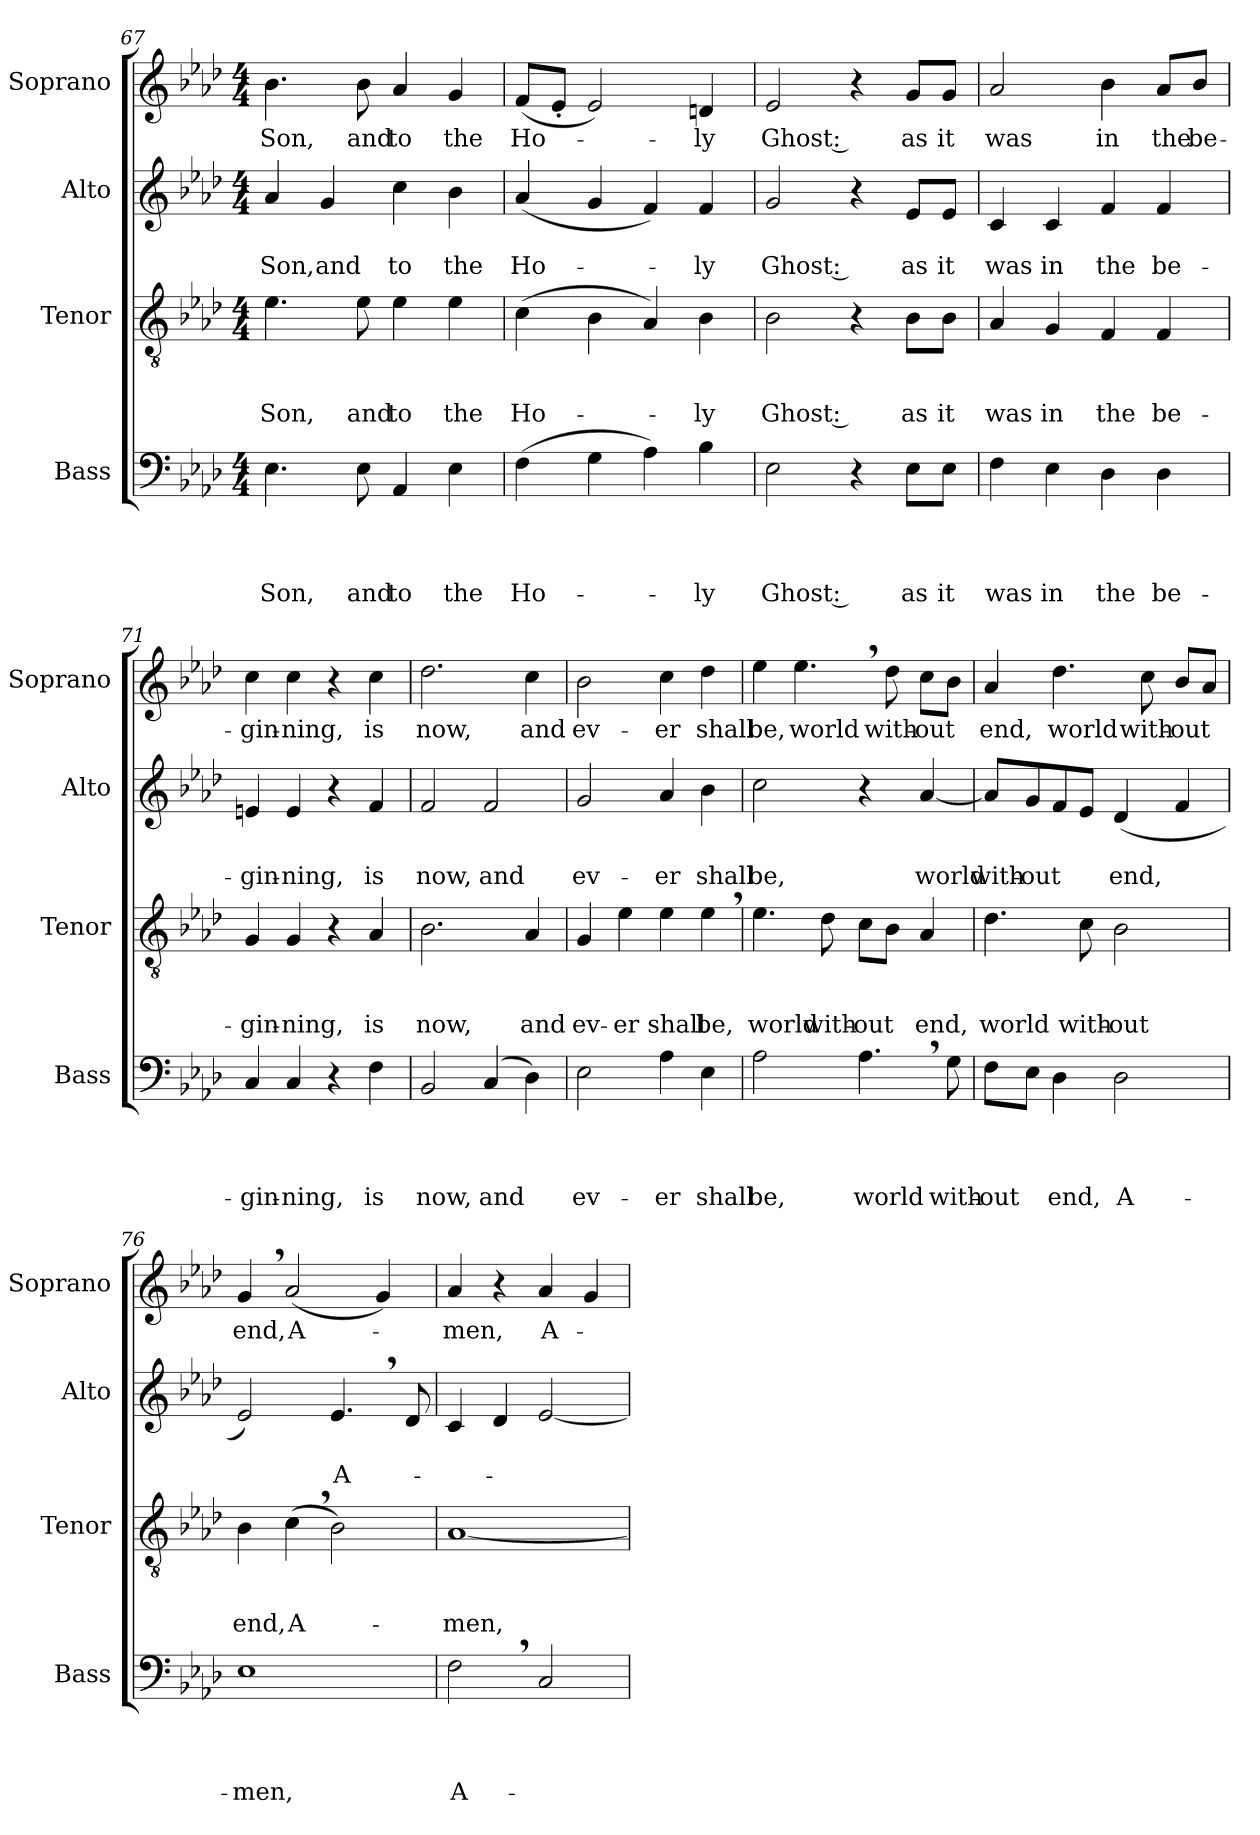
**kern	**text	**text	**text	**text	**kern	**text	**text	**text	**kern	**text	**text	**kern	**text
*part4	*part4	*part4	*part4	*part4	*part3	*part3	*part3	*part3	*part2	*part2	*part2	*part1	*part1
*staff4	*staff4	*staff4	*staff4	*staff4	*staff3	*staff3	*staff3	*staff3	*staff2	*staff2	*staff2	*staff1	*staff1
*I"Bass	*	*	*	*	*I"Tenor	*	*	*	*I"Alto	*	*	*I"Soprano	*
*I'Bass	*	*	*	*	*I'Tenor	*	*	*	*I'Alto	*	*	*I'Soprano	*
*clefF4	*	*	*	*	*clefGv2	*	*	*	*clefG2	*	*	*clefG2	*
*k[b-e-a-d-]	*	*	*	*	*k[b-e-a-d-]	*	*	*	*k[b-e-a-d-]	*	*	*k[b-e-a-d-]	*
*A-:	*	*	*	*	*A-:	*	*	*	*A-:	*	*	*A-:	*
*M4/4	*	*	*	*	*M4/4	*	*	*	*M4/4	*	*	*M4/4	*
=67	=67	=67	=67	=67	=67	=67	=67	=67	=67	=67	=67	=67	=67
!	!	!	!	!LO:LY:b	!	!	!	!LO:LY:b	!	!	!LO:LY:b	!	!LO:LY:b
4.E-\	.	.	.	Son,	4.e-\	.	.	Son,	4a-/	.	Son,	4.b-\	Son,
!	!	!	!	!	!	!	!	!	!	!	!LO:LY:b	!	!
.	.	.	.	.	.	.	.	.	4g/	.	and	.	.
!	!	!	!	!LO:LY:b	!	!	!	!LO:LY:b	!	!	!	!	!LO:LY:b
8E-\	.	.	.	and	8e-\	.	.	and	.	.	.	8b-\	and
!	!	!	!	!LO:LY:b	!	!	!	!LO:LY:b	!	!	!LO:LY:b	!	!LO:LY:b
4AA-/	.	.	.	to	4e-\	.	.	to	4cc\	.	to	4a-/	to
!	!	!	!	!LO:LY:b	!	!	!	!LO:LY:b	!	!	!LO:LY:b	!	!LO:LY:b
4E-\	.	.	.	the	4e-\	.	.	the	4b-\	.	the	4g/	the
=68	=68	=68	=68	=68	=68	=68	=68	=68	=68	=68	=68	=68	=68
!	!	!	!	!LO:LY:b	!	!	!	!LO:LY:b	!	!	!LO:LY:b	!	!LO:LY:b
(>4F\	.	.	.	Ho-	(>4c\	.	.	Ho-	(<4a-/	.	Ho-	(<8f/L	Ho-
.	.	.	.	.	.	.	.	.	.	.	.	8e-'</J	.
4G\	.	.	.	.	4B-\	.	.	.	4g/	.	.	2e-/)	.
4A-\)	.	.	.	.	4A-/)	.	.	.	4f/)	.	.	.	.
!	!	!	!	!LO:LY:b	!	!	!	!LO:LY:b	!	!	!LO:LY:b	!	!LO:LY:b
4B-\	.	.	.	-ly	4B-\	.	.	-ly	4f/	.	-ly	4dn/	-ly
!!LO:PB:g=z
=69	=69	=69	=69	=69	=69	=69	=69	=69	=69	=69	=69	=69	=69
!	!	!	!	!LO:LY:b	!	!	!	!LO:LY:b	!	!	!LO:LY:b	!	!LO:LY:b
2E-\	.	.	.	Ghost :	2B-\	.	.	Ghost :	2g/	.	Ghost :	2e-/	Ghost :
4r	.	.	.	.	4r	.	.	.	4r	.	.	4r	.
!	!	!	!	!LO:LY:b	!	!	!	!LO:LY:b	!	!	!LO:LY:b	!	!LO:LY:b
8E-\L	.	.	.	as	8B-\L	.	.	as	8e-/L	.	as	8g/L	as
!	!	!	!	!LO:LY:b	!	!	!	!LO:LY:b	!	!	!LO:LY:b	!	!LO:LY:b
8E-\J	.	.	.	it	8B-\J	.	.	it	8e-/J	.	it	8g/J	it
=70	=70	=70	=70	=70	=70	=70	=70	=70	=70	=70	=70	=70	=70
!	!	!	!	!LO:LY:b	!	!	!	!LO:LY:b	!	!	!LO:LY:b	!	!LO:LY:b
4F\	.	.	.	was	4A-/	.	.	was	4c/	.	was	2a-/	was
!	!	!	!	!LO:LY:b	!	!	!	!LO:LY:b	!	!	!LO:LY:b	!	!
4E-\	.	.	.	in	4G/	.	.	in	4c/	.	in	.	.
!	!	!	!	!LO:LY:b	!	!	!	!LO:LY:b	!	!	!LO:LY:b	!	!LO:LY:b
4D-\	.	.	.	the	4F/	.	.	the	4f/	.	the	4b-\	in
!	!	!	!	!LO:LY:b	!	!	!	!LO:LY:b	!	!	!LO:LY:b	!	!LO:LY:b
4D-\	.	.	.	be-	4F/	.	.	be-	4f/	.	be-	8a-/L	the
!	!	!	!	!	!	!	!	!	!	!	!	!	!LO:LY:b
.	.	.	.	.	.	.	.	.	.	.	.	8b-/J	be-
=71	=71	=71	=71	=71	=71	=71	=71	=71	=71	=71	=71	=71	=71
!	!	!	!	!LO:LY:b	!	!	!	!LO:LY:b	!	!	!LO:LY:b	!	!LO:LY:b
4C/	.	.	.	-gin-	4G/	.	.	-gin-	4en/	.	-gin-	4cc\	-gin-
!	!	!	!	!LO:LY:b	!	!	!	!LO:LY:b	!	!	!LO:LY:b	!	!LO:LY:b
4C/	.	.	.	-ning,	4G/	.	.	-ning,	4e/	.	-ning,	4cc\	-ning,
4r	.	.	.	.	4r	.	.	.	4r	.	.	4r	.
!	!	!	!	!LO:LY:b	!	!	!	!LO:LY:b	!	!	!LO:LY:b	!	!LO:LY:b
4F\	.	.	.	is	4A-/	.	.	is	4f/	.	is	4cc\	is
=72	=72	=72	=72	=72	=72	=72	=72	=72	=72	=72	=72	=72	=72
!	!	!	!	!LO:LY:b	!	!	!	!LO:LY:b	!	!	!LO:LY:b	!	!LO:LY:b
2BB-/	.	.	.	now,	2.B-\	.	.	now,	2f/	.	now,	2.dd-\	now,
!	!	!	!	!LO:LY:b	!	!	!	!	!	!	!LO:LY:b	!	!
(4C/	.	.	.	and	.	.	.	.	2f/	.	and	.	.
!	!	!	!	!	!	!	!	!LO:LY:b	!	!	!	!	!LO:LY:b
4D-\)	.	.	.	.	4A-/	.	.	and	.	.	.	4cc\	and
=73	=73	=73	=73	=73	=73	=73	=73	=73	=73	=73	=73	=73	=73
!	!	!	!	!LO:LY:b	!	!	!	!LO:LY:b	!	!	!LO:LY:b	!	!LO:LY:b
2E-\	.	.	.	ev-	4G/	.	.	ev-	2g/	.	ev-	2b-\	ev-
!	!	!	!	!	!	!	!	!LO:LY:b	!	!	!	!	!
.	.	.	.	.	4e-\	.	.	-er	.	.	.	.	.
!	!	!	!	!LO:LY:b	!	!	!	!LO:LY:b	!	!	!LO:LY:b	!	!LO:LY:b
4A-\	.	.	.	-er	4e-\	.	.	shall	4a-/	.	-er	4cc\	-er
!	!	!	!	!LO:LY:b	!	!	!	!LO:LY:b	!	!	!LO:LY:b	!	!LO:LY:b
4E-\	.	.	.	shall	4e-,>\	.	.	be,	4b-\	.	shall	4dd-\	shall
!!LO:LB:g=z
=74	=74	=74	=74	=74	=74	=74	=74	=74	=74	=74	=74	=74	=74
!	!	!	!	!LO:LY:b	!	!	!	!LO:LY:b	!	!	!LO:LY:b	!	!LO:LY:b
2A-\	.	.	.	be,	4.e-\	.	.	world	2cc\	.	be,	4ee-\	be,
!	!	!	!	!	!	!	!	!	!	!	!	!	!LO:LY:b
.	.	.	.	.	.	.	.	.	.	.	.	4.ee-,>\	world
!	!	!	!	!	!	!	!	!LO:LY:b	!	!	!	!	!
.	.	.	.	.	8d-\	.	.	with-	.	.	.	.	.
!	!	!	!	!LO:LY:b	!	!	!	!LO:LY:b	!	!	!	!	!
4.A-,>\	.	.	.	world	8c\L	.	.	-out	4r	.	.	.	.
!	!	!	!	!	!	!	!	!	!	!	!	!	!LO:LY:b
.	.	.	.	.	8B-\J	.	.	.	.	.	.	8dd-\	with-
!	!	!	!	!	!	!	!	!LO:LY:b	!	!	!LO:LY:b	!	!LO:LY:b
.	.	.	.	.	4A-/	.	.	end,	[<4a-/	.	world	8cc\L	-out
!	!	!	!	!LO:LY:b	!	!	!	!	!	!	!	!	!
8G\	.	.	.	with-	.	.	.	.	.	.	.	8b-\J	.
=75	=75	=75	=75	=75	=75	=75	=75	=75	=75	=75	=75	=75	=75
!	!	!	!	!LO:LY:b	!	!	!	!LO:LY:b	!	!	!LO:LY:b	!	!LO:LY:b
8F\L	.	.	.	-out	4.d-\	.	.	world	8a-/L]	.	with-	4a-/	end,
!	!	!	!	!	!	!	!	!	!	!	!LO:LY:b	!	!
8E-\J	.	.	.	.	.	.	.	.	8g/	.	-out	.	.
!	!	!	!	!LO:LY:b	!	!	!	!	!	!	!	!	!LO:LY:b
4D-\	.	.	.	end,	.	.	.	.	8f/	.	.	4.dd-\	world
!	!	!	!	!	!	!	!	!LO:LY:b	!	!	!	!	!
.	.	.	.	.	8c\	.	.	with-	8e-/J	.	.	.	.
!	!	!	!	!LO:LY:b	!	!	!	!LO:LY:b:rj	!	!	!LO:LY:b	!	!
2D-\	.	.	.	A-	2B-\	.	.	-out	(4d-/	.	end,	.	.
!	!	!	!	!	!	!	!	!	!	!	!	!	!LO:LY:b
.	.	.	.	.	.	.	.	.	.	.	.	8cc\	with-
!	!	!	!	!	!	!	!	!	!	!	!	!	!LO:LY:b
.	.	.	.	.	.	.	.	.	4f/	.	.	8b-/L	-out
.	.	.	.	.	.	.	.	.	.	.	.	8a-/J	.
=76	=76	=76	=76	=76	=76	=76	=76	=76	=76	=76	=76	=76	=76
!	!	!	!	!LO:LY:b	!	!	!	!LO:LY:b	!	!	!	!	!LO:LY:b
1E-	.	.	.	-men,	4B-\	.	.	end,	2e-/)	.	.	4g,>/	end,
!	!	!	!	!	!	!	!	!LO:LY:b	!	!	!	!	!LO:LY:b
.	.	.	.	.	(>4c,>\	.	.	A-	.	.	.	(<2a-/	A-
!	!	!	!	!	!	!	!	!	!	!	!LO:LY:b	!	!
.	.	.	.	.	2B-\)	.	.	.	4.e-,>/	.	A-	.	.
.	.	.	.	.	.	.	.	.	.	.	.	4g/)	.
.	.	.	.	.	.	.	.	.	8d-/	.	.	.	.
=77	=77	=77	=77	=77	=77	=77	=77	=77	=77	=77	=77	=77	=77
!	!	!	!	!LO:LY:b	!	!	!	!LO:LY:b	!	!	!	!	!LO:LY:b
2F,>\	.	.	.	A-	[<1A-	.	.	-men,	4c/	.	.	4a-/	-men,
.	.	.	.	.	.	.	.	.	4d-/	.	.	4r	.
!	!	!	!	!	!	!	!	!	!	!	!	!	!LO:LY:b
2C/	.	.	.	.	.	.	.	.	[<2e-/	.	.	4a-/	A-
.	.	.	.	.	.	.	.	.	.	.	.	4g/	.
=	=	=	=	=	=	=	=	=	=	=	=	=	=
*-	*-	*-	*-	*-	*-	*-	*-	*-	*-	*-	*-	*-	*-
